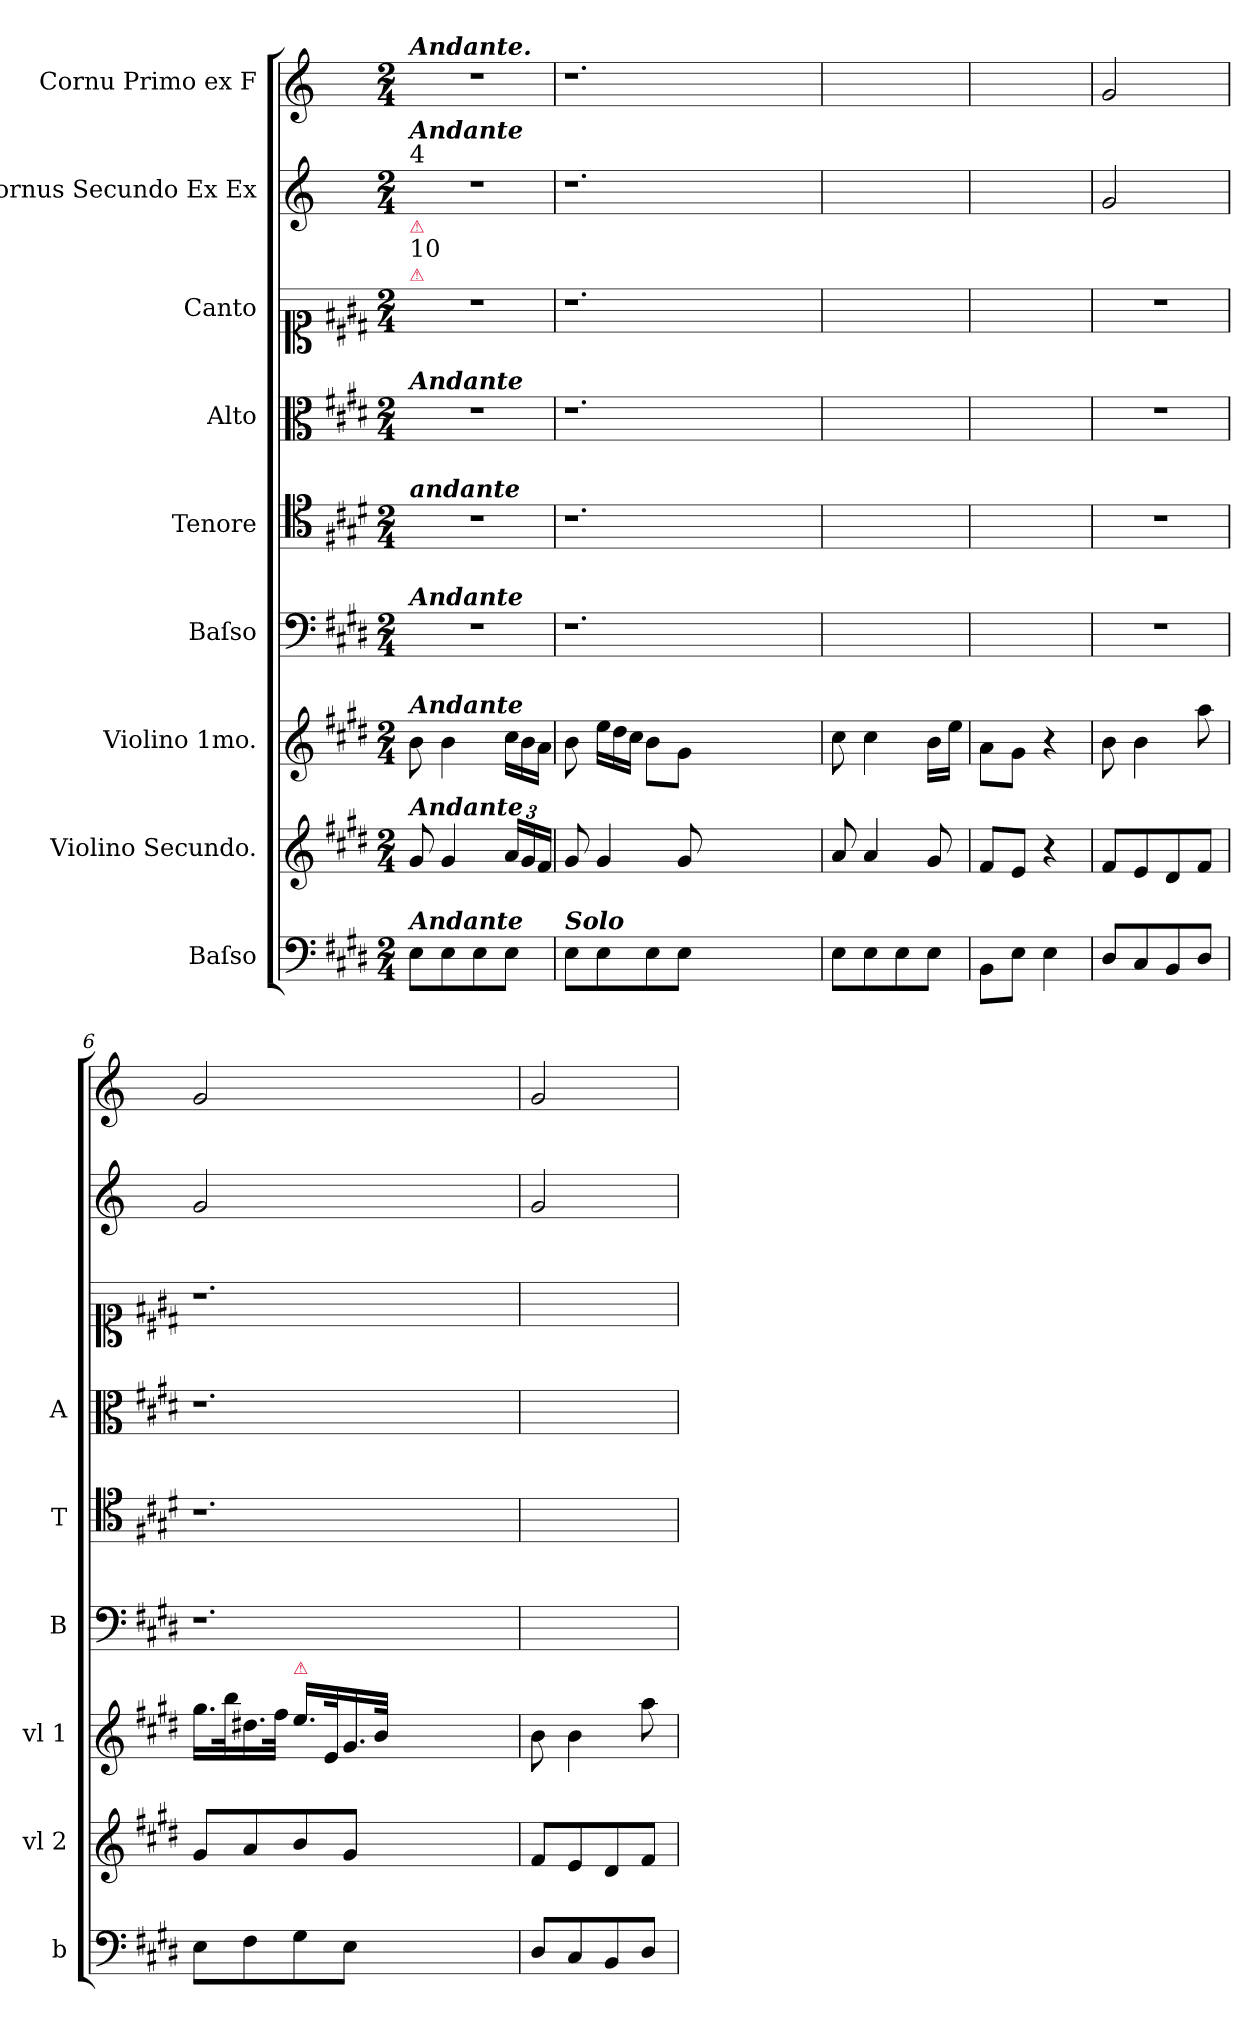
**kern	**kern	**kern	**kern	**kern	**kern	**kern	**kern	**kern
*part9	*part8	*part7	*part6	*part5	*part4	*part3	*part2	*part1
*staff9	*staff8	*staff7	*staff6	*staff5	*staff4	*staff3	*staff2	*staff1
*I"Baſso	*I"Violino Secundo.	*I"Violino 1mo.	*I"Baſso	*I"Tenore	*I"Alto	*I"Canto	*I"Cornus Secundo Ex Ex	*I"Cornu Primo ex F
*I'b	*I'vl 2	*I'vl 1	*I'B	*I'T	*I'A	*	*	*
*clefF4	*clefG2	*clefG2	*clefF4	*clefC4	*clefC3	*clefC1	*clefG2	*clefG2
*	*	*	*	*	*	*	*ITrd5c8	*ITrd5c8
*k[f#c#g#d#]	*k[f#c#g#d#]	*k[f#c#g#d#]	*k[f#c#g#d#]	*k[f#c#g#d#]	*k[f#c#g#d#]	*k[f#c#g#d#]	*k[f#c#g#d#]	*k[f#c#g#d#]
*M2/4	*M2/4	*M2/4	*M2/4	*M2/4	*M2/4	*M2/4	*M2/4	*M2/4
=1	=1	=1	=1	=1	=1	=1	=1	=1
!	!	!	!	!	!	!	!	!LO:TX:a:Bi:t=Andante.
!	!	!	!	!	!	!	!LO:TX:a:t=4	!
!	!	!	!	!	!	!	!LO:TX:a:Bi:t=Andante	!
!	!	!	!	!	!	!LO:TX:a:color=crimson:t=⚠	!	!
!	!	!	!	!	!	!LO:TX:a:t=10	!	!
!	!	!	!	!	!	!LO:TX:a:color=crimson:t=⚠	!	!
!	!	!	!	!	!LO:TX:a:Bi:t=Andante	!	!	!
!	!	!	!	!LO:TX:a:Bi:t=andante	!	!	!	!
!	!	!	!LO:TX:a:Bi:t=Andante	!	!	!	!	!
!	!	!LO:TX:a:Bi:t=Andante	!	!	!	!	!	!
!	!LO:TX:a:Bi:t=Andante	!	!	!	!	!	!	!
!LO:TX:a:Bi:t=Andante	!	!	!	!	!	!	!	!
8E\L	8g#/	8b\	2r	2r	2r	2r	2r	2r
8E\	4g#/	4b\	.	.	.	.	.	.
8E\	.	.	.	.	.	.	.	.
*	*	*Xtuplet	*	*	*	*	*	*
8E\J	24a/LL	24cc#\LL	.	.	.	.	.	.
.	24g#/	24b\	.	.	.	.	.	.
.	24f#/JJ	24a\JJ	.	.	.	.	.	.
=2	=2	=2	=2	=2	=2	=2	=2	=2
!LO:TX:a:Bi:t=Solo	!	!	!	!	!	!	!	!
8E\L	8g#/	8b\	1.r	1.r	1.r	1.r	1.r	1.r
8E\	4g#/	24ee\LL	.	.	.	.	.	.
.	.	24dd#\	.	.	.	.	.	.
.	.	24cc#\JJ	.	.	.	.	.	.
8E\	.	8b\L	.	.	.	.	.	.
8E\J	8g#/	8g#\J	.	.	.	.	.	.
1ryy	1ryy	1ryy	.	.	.	.	.	.
=3	=3	=3	=3	=3	=3	=3	=3	=3
8E\L	8a/	8cc#\	2ryy	2ryy	2ryy	2ryy	2ryy	2ryy
8E\	4a/	4cc#\	.	.	.	.	.	.
8E\	.	.	.	.	.	.	.	.
8E\J	8g#/	16b\LL	.	.	.	.	.	.
.	.	16ee\JJ	.	.	.	.	.	.
=4	=4	=4	=4	=4	=4	=4	=4	=4
8BB\L	8f#/L	8a\L	2ryy	2ryy	2ryy	2ryy	2ryy	2ryy
8E\J	8e/J	8g#\J	.	.	.	.	.	.
4E\	4r	4r	.	.	.	.	.	.
=5	=5	=5	=5	=5	=5	=5	=5	=5
8D#/L	8f#/L	8b\	2r	2r	2r	2r	2B/	2B/
8C#/	8e/	4b\	.	.	.	.	.	.
8BB/	8d#/	.	.	.	.	.	.	.
8D#/J	8f#/J	8aa\	.	.	.	.	.	.
=6	=6	=6	=6	=6	=6	=6	=6	=6
8E\L	8g#/L	16.gg#\LL	1.r	1.r	1.r	1.r	2B/	2B/
.	.	32bb\K	.	.	.	.	.	.
8F#\	8a/	16.dd#X\	.	.	.	.	.	.
.	.	32ff#\JJk	.	.	.	.	.	.
!	!	!LO:TX:a:color=crimson:t=⚠	!	!	!	!	!	!
8G#\	8b/	16.ee\LL	.	.	.	.	.	.
.	.	32e/K	.	.	.	.	.	.
8E\J	8g#/J	16.g#/	.	.	.	.	.	.
.	.	32b/JJk	.	.	.	.	.	.
1ryy	1ryy	1ryy	.	.	.	.	1ryy	1ryy
=7	=7	=7	=7	=7	=7	=7	=7	=7
8D#/L	8f#/L	8b\	2ryy	2ryy	2ryy	2ryy	2B/	2B/
8C#/	8e/	4b\	.	.	.	.	.	.
8BB/	8d#/	.	.	.	.	.	.	.
8D#/J	8f#/J	8aa\	.	.	.	.	.	.
=	=	=	=	=	=	=	=	=
*-	*-	*-	*-	*-	*-	*-	*-	*-
